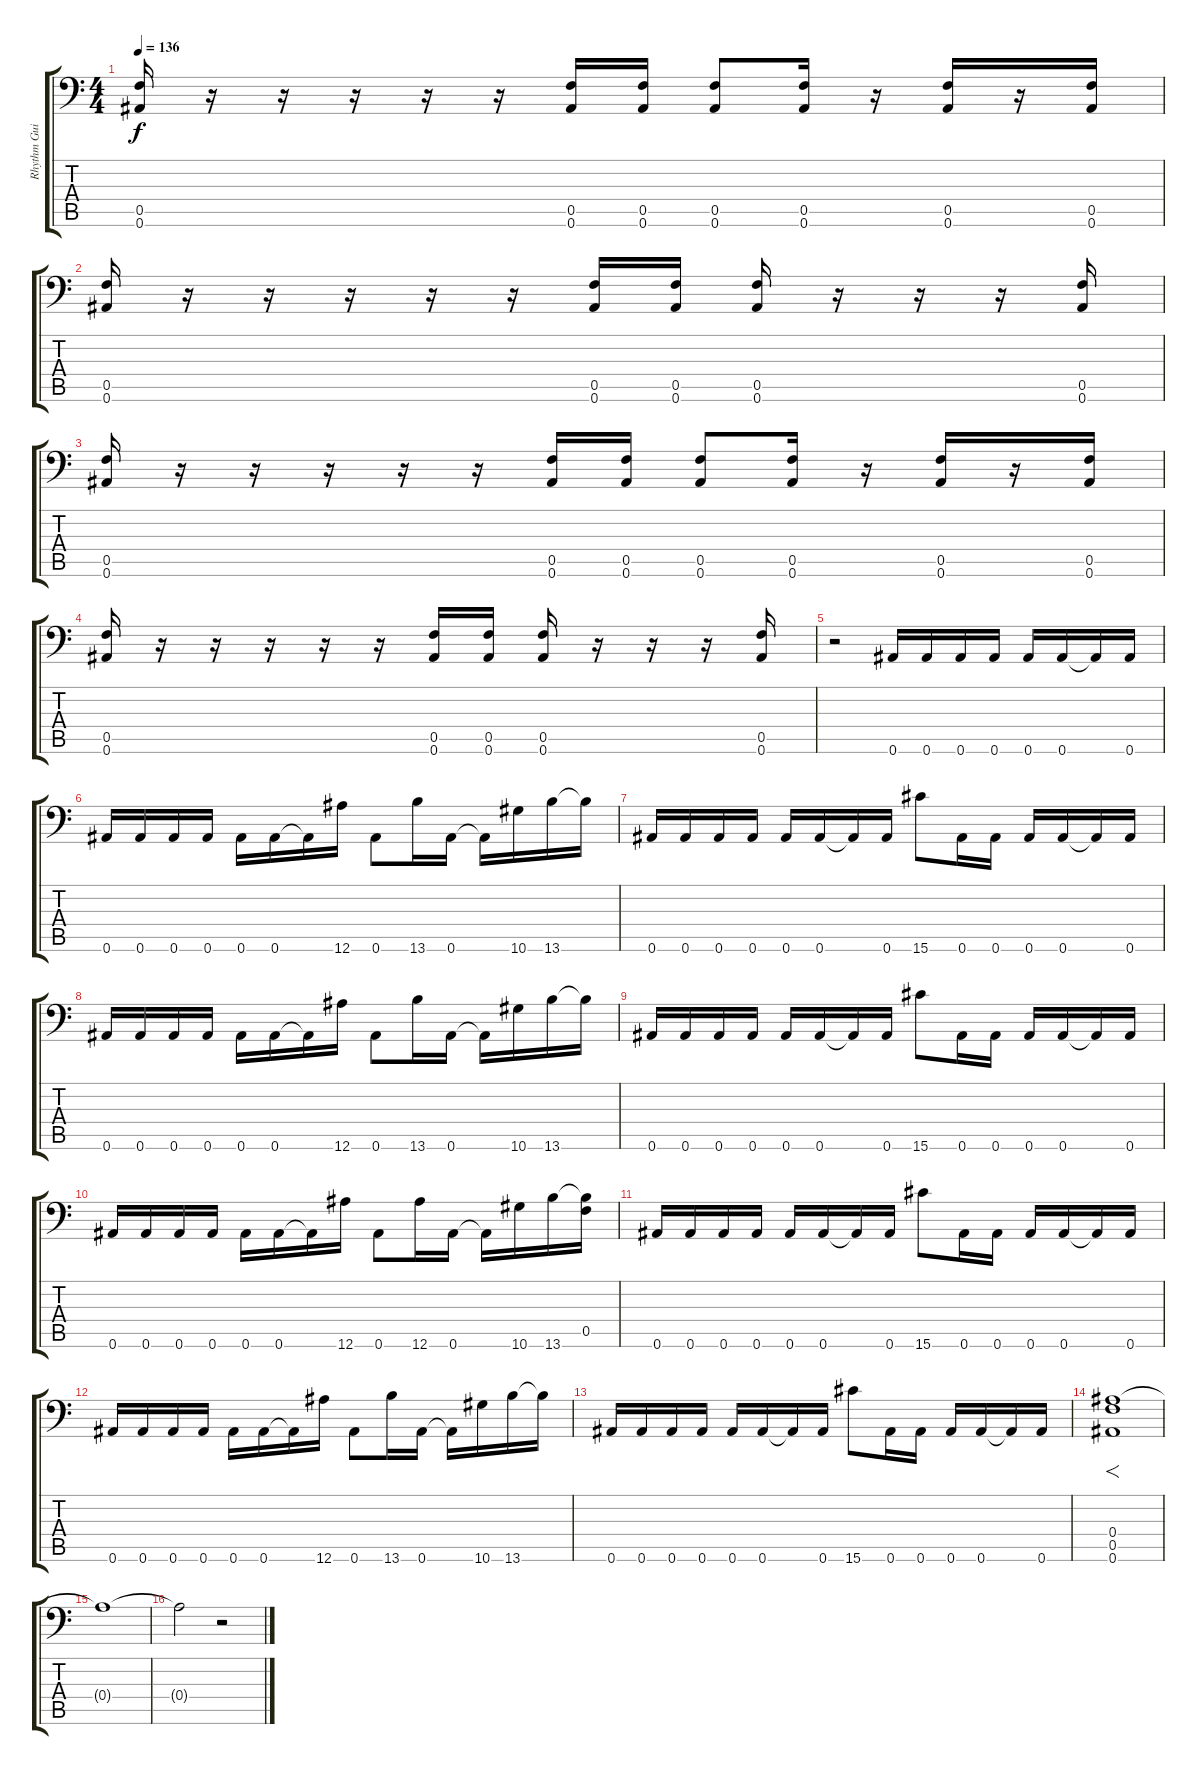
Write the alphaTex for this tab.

\track ("Rhythm Guitar" "Rhythm Gui") {instrument distortionguitar}
\staff {score tabs}
\tuning (C4 G3 Eb3 Bb2 F2 Bb1) {hide}
\ts (4 4)
\tempo 136
\clef f4
\ks c
(0.5 0.6).16{dy f} r.16 r.16 r.16 r.16 r.16 (0.5 0.6).16 (0.5 0.6).16 (0.5 0.6).8 (0.5 0.6).16 r.16 (0.5 0.6).16 r.16 (0.5 0.6).16 |
(0.5 0.6).16 r.16 r.16 r.16 r.16 r.16 (0.5 0.6).16 (0.5 0.6).16 (0.5 0.6).16 r.16 r.16 r.16 (0.5 0.6).16 |
(0.5 0.6).16 r.16 r.16 r.16 r.16 r.16 (0.5 0.6).16 (0.5 0.6).16 (0.5 0.6).8 (0.5 0.6).16 r.16 (0.5 0.6).16 r.16 (0.5 0.6).16 |
(0.5 0.6).16 r.16 r.16 r.16 r.16 r.16 (0.5 0.6).16 (0.5 0.6).16 (0.5 0.6).16 r.16 r.16 r.16 (0.5 0.6).16 |
r.2 0.6.16 0.6.16 0.6.16 0.6.16 0.6.16 0.6.16 0.6{t}.16 0.6.16 |
0.6.16 0.6.16 0.6.16 0.6.16 0.6.16 0.6.16 0.6{t}.16 12.6.16 0.6.8 13.6.16 0.6.16 0.6{t}.16 10.6.16 13.6.16 13.6{t}.16 |
0.6.16 0.6.16 0.6.16 0.6.16 0.6.16 0.6.16 0.6{t}.16 0.6.16 15.6.8 0.6.16 0.6.16 0.6.16 0.6.16 0.6{t}.16 0.6.16 |
0.6.16 0.6.16 0.6.16 0.6.16 0.6.16 0.6.16 0.6{t}.16 12.6.16 0.6.8 13.6.16 0.6.16 0.6{t}.16 10.6.16 13.6.16 13.6{t}.16 |
0.6.16 0.6.16 0.6.16 0.6.16 0.6.16 0.6.16 0.6{t}.16 0.6.16 15.6.8 0.6.16 0.6.16 0.6.16 0.6.16 0.6{t}.16 0.6.16 |
0.6.16 0.6.16 0.6.16 0.6.16 0.6.16 0.6.16 0.6{t}.16 12.6.16 0.6.8 12.6.16 0.6.16 0.6{t}.16 10.6.16 13.6.16 (0.5 13.6{t}).16 |
0.6.16 0.6.16 0.6.16 0.6.16 0.6.16 0.6.16 0.6{t}.16 0.6.16 15.6.8 0.6.16 0.6.16 0.6.16 0.6.16 0.6{t}.16 0.6.16 |
0.6.16 0.6.16 0.6.16 0.6.16 0.6.16 0.6.16 0.6{t}.16 12.6.16 0.6.8 13.6.16 0.6.16 0.6{t}.16 10.6.16 13.6.16 13.6{t}.16 |
0.6.16 0.6.16 0.6.16 0.6.16 0.6.16 0.6.16 0.6{t}.16 0.6.16 15.6.8 0.6.16 0.6.16 0.6.16 0.6.16 0.6{t}.16 0.6.16 |
(0.4 0.5 0.6).1{f} |
0.4{t}.1 |
0.4{t}.2 r.2
